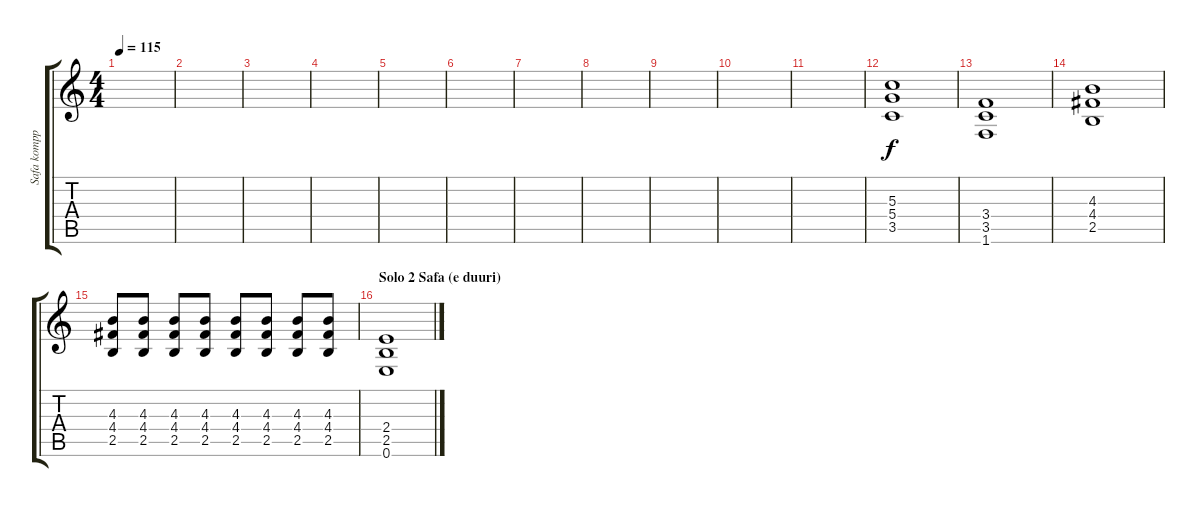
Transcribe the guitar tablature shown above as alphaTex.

\track ("Safa komppi" "Safa kompp") {instrument distortionguitar}
\staff {score tabs}
\tuning (E4 B3 G3 D3 A2 E2) {hide}
\ts (4 4)
\tempo 115
\clef g2
\ks c
|
|
|
|
|
|
|
|
|
|
|
(5.3 5.4 3.5).1 |
(3.4 3.5 1.6).1 |
(4.3 4.4 2.5).1 |
(4.3 4.4 2.5).8 (4.3 4.4 2.5).8 (4.3 4.4 2.5).8 (4.3 4.4 2.5).8 (4.3 4.4 2.5).8 (4.3 4.4 2.5).8 (4.3 4.4 2.5).8 (4.3 4.4 2.5).8 |
\section ("" "Solo 2 Safa (e duuri)")
(2.4 2.5 0.6).1
